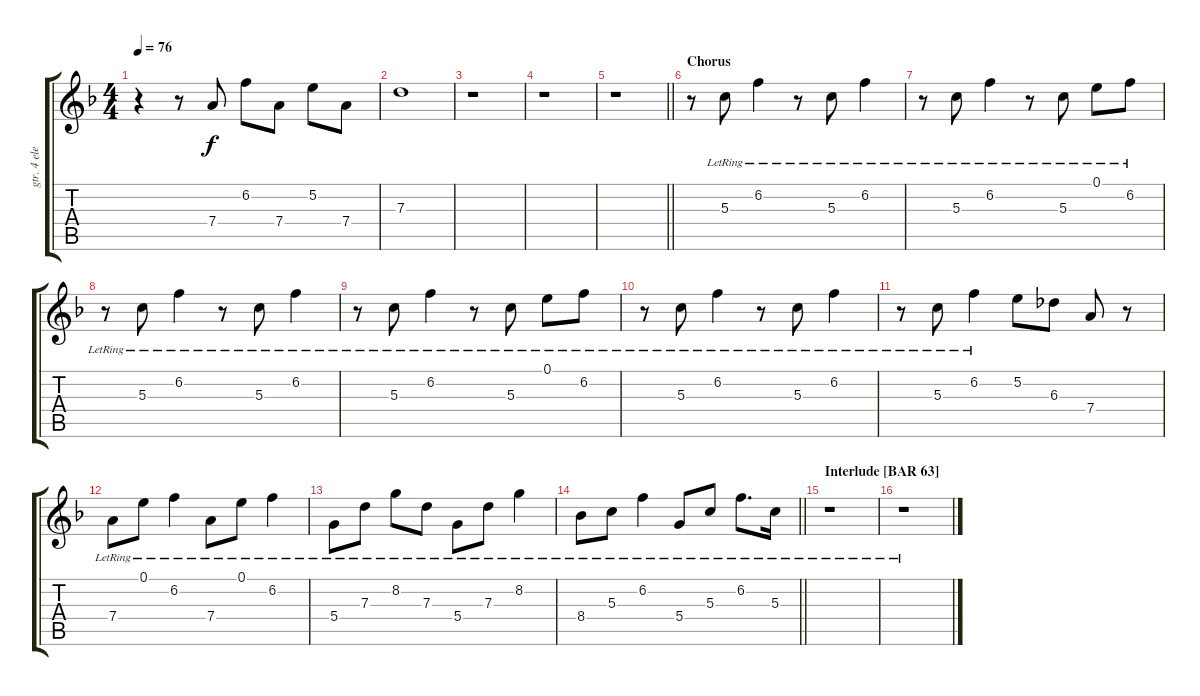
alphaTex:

\track ("gtr. 4 elec. w/dist" "gtr. 4 ele") {instrument distortionguitar}
\staff {score tabs}
\tuning (E4 B3 G3 D3 A2 E2) {hide}
\ts (4 4)
\tempo 76
\clef g2
\ks f
r.4{dy f} r.8 7.4.8 6.2.8 7.4.8 5.2.8 7.4.8 |
7.3.1 |
r.1 |
r.1 |
\barLineRight lightlight
r.1 |
\section ("" "Chorus")
r.8 5.3{lr}.8 6.2{lr}.4 r.8 5.3{lr}.8 6.2{lr}.4 |
r.8 5.3{lr}.8 6.2{lr}.4 r.8 5.3{lr}.8 0.1{lr}.8 6.2{lr}.8 |
r.8 5.3{lr}.8 6.2{lr}.4 r.8 5.3{lr}.8 6.2{lr}.4 |
r.8 5.3{lr}.8 6.2{lr}.4 r.8 5.3{lr}.8 0.1{lr}.8 6.2{lr}.8 |
r.8 5.3{lr}.8 6.2{lr}.4 r.8 5.3{lr}.8 6.2{lr}.4 |
r.8 5.3{lr}.8 6.2{lr}.4 5.2.8 6.3.8 7.4.8 r.8 |
7.4{lr}.8 0.1{lr}.8 6.2{lr}.4 7.4{lr}.8 0.1{lr}.8 6.2{lr}.4 |
5.4{lr}.8 7.3{lr}.8 8.2{lr}.8 7.3{lr}.8 5.4{lr}.8 7.3{lr}.8 8.2{lr}.4 |
\barLineRight lightlight
8.4{lr}.8 5.3{lr}.8 6.2{lr}.4 5.4{lr}.8 5.3{lr}.8 6.2{lr}.8{d} 5.3{lr}.16 |
\section ("" "Interlude [BAR 63]")
r.1 |
r.1
